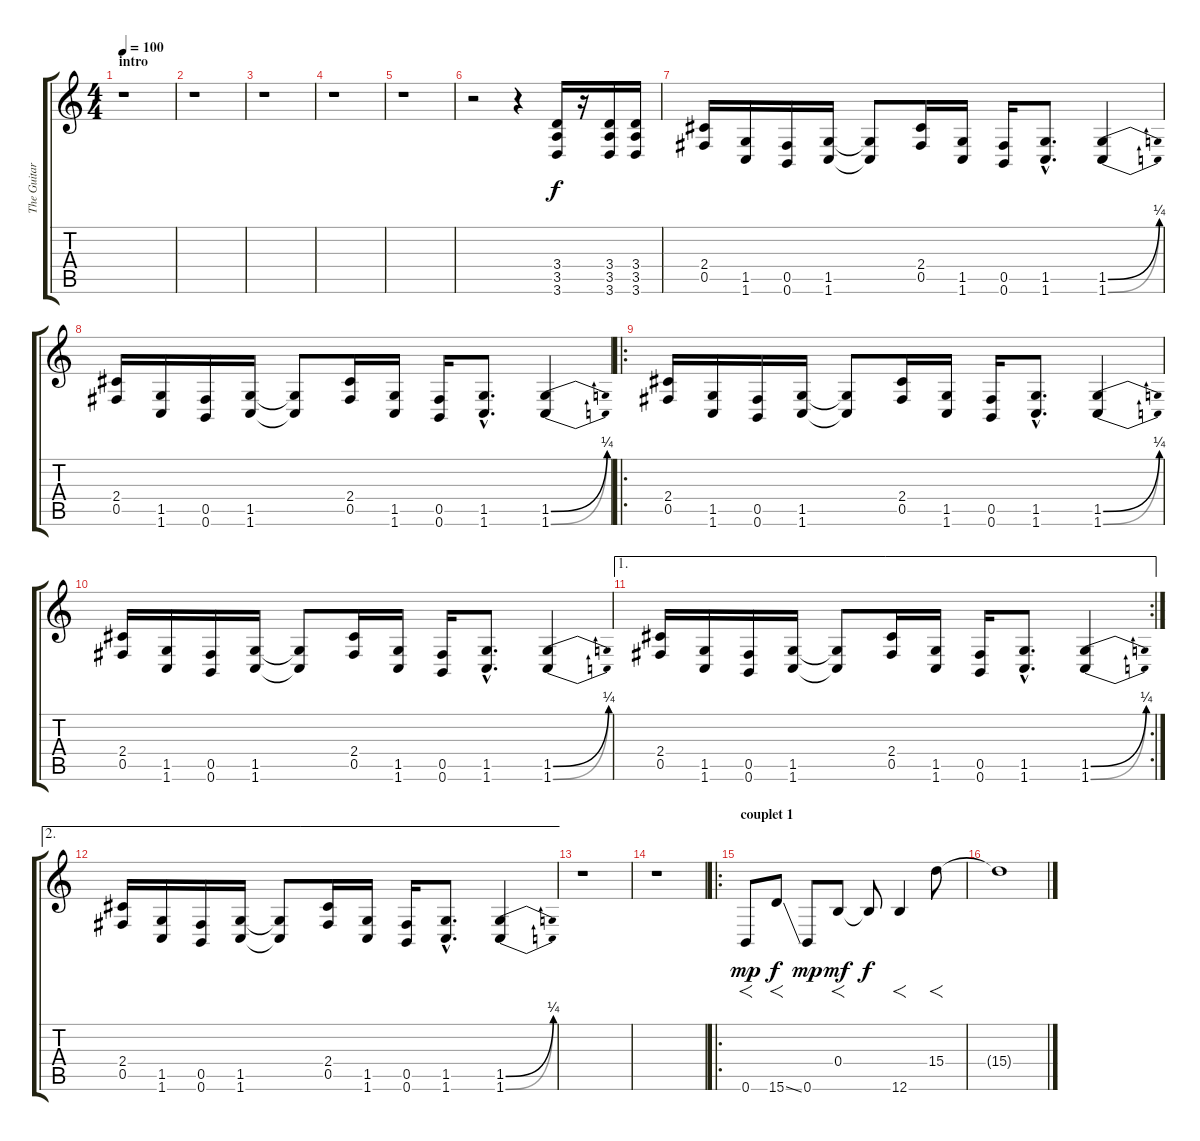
\track ("The Guitarre bis (effet stereo)" "The Guitar") {instrument overdrivenguitar}
\staff {score tabs}
\tuning (Db4 Ab3 E3 B2 Gb2 B1) {hide}
\ts (4 4)
\section ("" "intro")
\tempo 100
\clef g2
\ks c
r.1{dy f instrument overdrivenguitar} |
r.1 |
r.1 |
r.1 |
r.1 |
r.2{volume 15} r.4 (3.4 3.5 3.6).16 r.16 (3.4 3.5 3.6).16 (3.4 3.5 3.6).16 |
(2.4 0.5).16 (1.5 1.6).16 (0.5 0.6).16 (1.5 1.6).16 (1.5{t} 1.6{t}).8 (2.4 0.5).16 (1.5 1.6).16 (0.5 0.6).16 (1.5{hac} 1.6{hac}).8{d} (1.5{be (bend 0 0 60 1)} 1.6{be (bend 0 0 60 1)}).4 |
(2.4 0.5).16 (1.5 1.6).16 (0.5 0.6).16 (1.5 1.6).16 (1.5{t} 1.6{t}).8 (2.4 0.5).16 (1.5 1.6).16 (0.5 0.6).16 (1.5{hac} 1.6{hac}).8{d} (1.5{be (bend 0 0 60 1)} 1.6{be (bend 0 0 60 1)}).4 |
\ro
(2.4 0.5).16 (1.5 1.6).16 (0.5 0.6).16 (1.5 1.6).16 (1.5{t} 1.6{t}).8 (2.4 0.5).16 (1.5 1.6).16 (0.5 0.6).16 (1.5{hac} 1.6{hac}).8{d} (1.5{be (bend 0 0 60 1)} 1.6{be (bend 0 0 60 1)}).4 |
(2.4 0.5).16 (1.5 1.6).16 (0.5 0.6).16 (1.5 1.6).16 (1.5{t} 1.6{t}).8 (2.4 0.5).16 (1.5 1.6).16 (0.5 0.6).16 (1.5{hac} 1.6{hac}).8{d} (1.5{be (bend 0 0 60 1)} 1.6{be (bend 0 0 60 1)}).4 |
\ae 1
\rc 2
(2.4 0.5).16 (1.5 1.6).16 (0.5 0.6).16 (1.5 1.6).16 (1.5{t} 1.6{t}).8 (2.4 0.5).16 (1.5 1.6).16 (0.5 0.6).16 (1.5{hac} 1.6{hac}).8{d} (1.5{be (bend 0 0 60 1)} 1.6{be (bend 0 0 60 1)}).4 |
\ae 2
(2.4 0.5).16 (1.5 1.6).16 (0.5 0.6).16 (1.5 1.6).16 (1.5{t} 1.6{t}).8 (2.4 0.5).16 (1.5 1.6).16 (0.5 0.6).16 (1.5{hac} 1.6{hac}).8{d} (1.5{be (bend 0 0 60 1)} 1.6{be (bend 0 0 60 1)}).4 |
r.1 |
r.1 |
\ro
\section ("" "couplet 1")
0.6.8{f dy mp volume 15 instrument electricguitarclean} 15.6{ss}.8{f dy f} 0.6.8{dy mp} 0.4.8{f dy mf} 0.4{t}.8{dy f} 12.6.4{f} 15.4.8{f} |
15.4{t}.1
